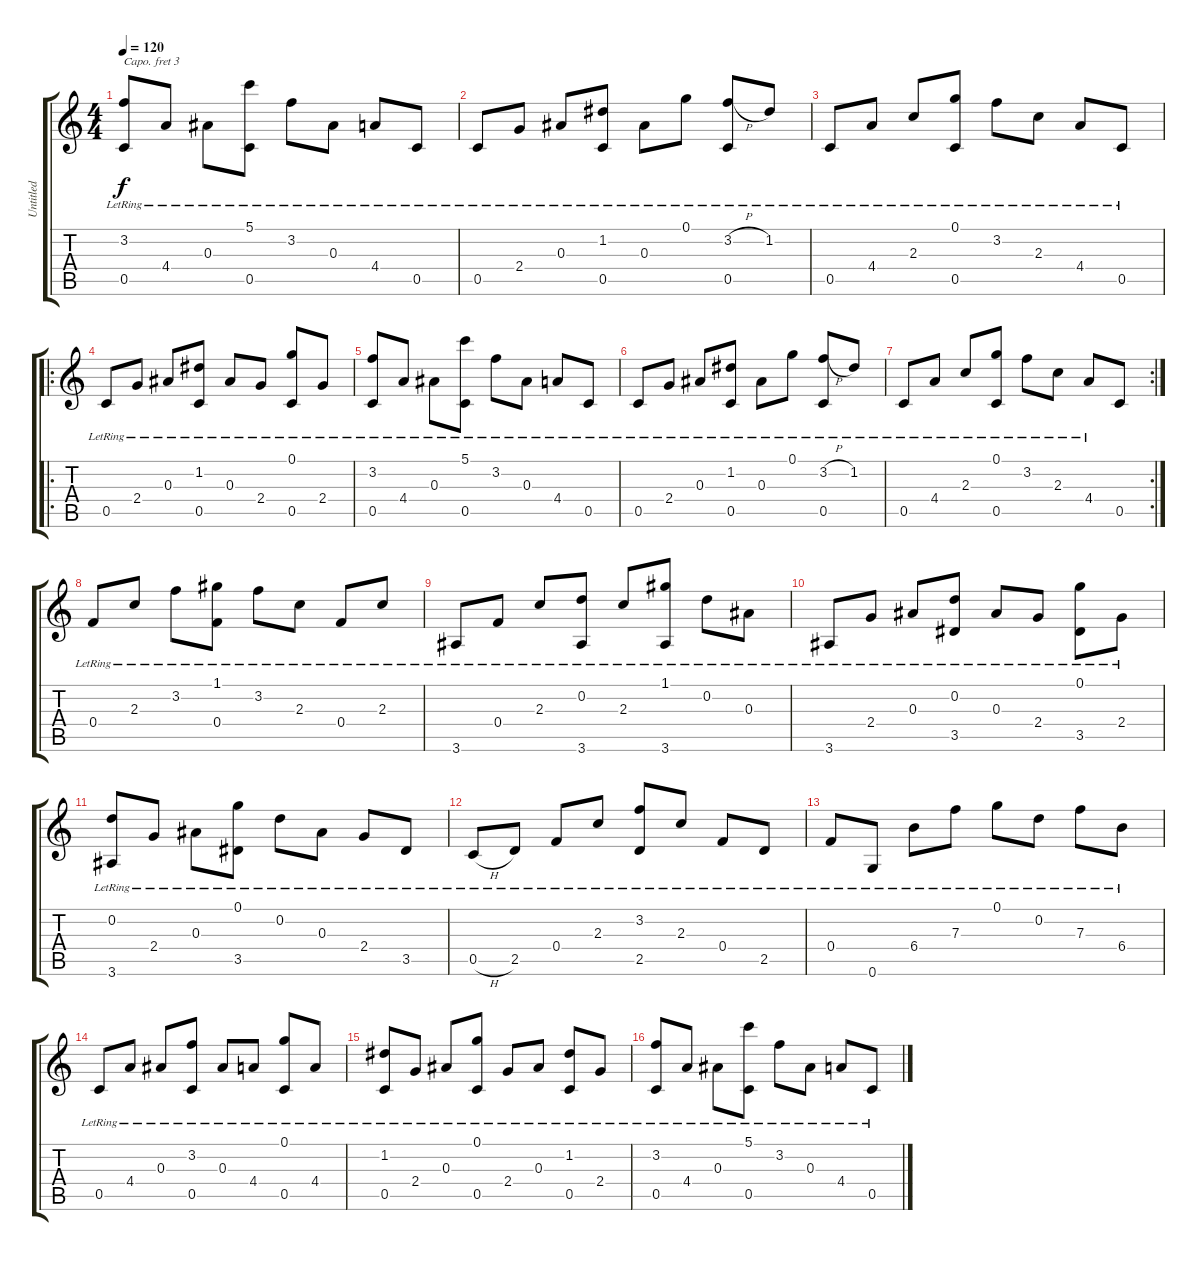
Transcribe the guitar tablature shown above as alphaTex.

\track ("Untitled" "Untitled") {instrument acousticguitarsteel}
\staff {score tabs}
\capo 3
\tuning (E4 B3 G3 D3 A2 E2) {hide}
\ts (4 4)
\tempo 120
\clef g2
\ks c
(3.2{lr} 0.5{lr}).8{dy f} 4.4{lr}.8 0.3{lr}.8 (5.1{lr} 0.5{lr}).8 3.2{lr}.8 0.3{lr}.8 4.4{lr}.8 0.5{lr}.8 |
0.5{lr}.8 2.4{lr}.8 0.3{lr}.8 (1.2{lr} 0.5{lr}).8 0.3{lr}.8 0.1{lr}.8 (3.2{h lr} 0.5{lr}).8 1.2{lr}.8 |
0.5{lr}.8 4.4{lr}.8 2.3{lr}.8 (0.1{lr} 0.5{lr}).8 3.2{lr}.8 2.3{lr}.8 4.4{lr}.8 0.5{lr}.8 |
\ro
0.5{lr}.8 2.4{lr}.8 0.3{lr}.8 (1.2{lr} 0.5{lr}).8 0.3{lr}.8 2.4{lr}.8 (0.1{lr} 0.5{lr}).8 2.4{lr}.8 |
(3.2{lr} 0.5{lr}).8 4.4{lr}.8 0.3{lr}.8 (5.1{lr} 0.5{lr}).8 3.2{lr}.8 0.3{lr}.8 4.4{lr}.8 0.5{lr}.8 |
0.5{lr}.8 2.4{lr}.8 0.3{lr}.8 (1.2{lr} 0.5{lr}).8 0.3{lr}.8 0.1{lr}.8 (3.2{h lr} 0.5{lr}).8 1.2{lr}.8 |
\rc 2
0.5{lr}.8 4.4{lr}.8 2.3{lr}.8 (0.1{lr} 0.5{lr}).8 3.2{lr}.8 2.3{lr}.8 4.4{lr}.8 0.5.8 |
0.4{lr}.8 2.3{lr}.8 3.2{lr}.8 (1.1{lr} 0.4{lr}).8 3.2{lr}.8 2.3{lr}.8 0.4{lr}.8 2.3{lr}.8 |
3.6{lr}.8 0.4{lr}.8 2.3{lr}.8 (0.2{lr} 3.6{lr}).8 2.3{lr}.8 (1.1{lr} 3.6{lr}).8 0.2{lr}.8 0.3{lr}.8 |
3.6{lr}.8 2.4{lr}.8 0.3{lr}.8 (0.2{lr} 3.5{lr}).8 0.3{lr}.8 2.4{lr}.8 (0.1{lr} 3.5{lr}).8 2.4{lr}.8 |
(0.2{lr} 3.6{lr}).8 2.4{lr}.8 0.3{lr}.8 (0.1{lr} 3.5{lr}).8 0.2{lr}.8 0.3{lr}.8 2.4{lr}.8 3.5{lr}.8 |
0.5{h lr}.8 2.5{lr}.8 0.4{lr}.8 2.3{lr}.8 (3.2{lr} 2.5{lr}).8 2.3{lr}.8 0.4{lr}.8 2.5{lr}.8 |
0.4{lr}.8 0.6{lr}.8 6.4{lr}.8 7.3{lr}.8 0.1{lr}.8 0.2{lr}.8 7.3{lr}.8 6.4{lr}.8 |
0.5{lr}.8 4.4{lr}.8 0.3{lr}.8 (3.2{lr} 0.5{lr}).8 0.3{lr}.8 4.4{lr}.8 (0.1{lr} 0.5{lr}).8 4.4{lr}.8 |
(1.2{lr} 0.5{lr}).8 2.4{lr}.8 0.3{lr}.8 (0.1{lr} 0.5{lr}).8 2.4{lr}.8 0.3{lr}.8 (1.2{lr} 0.5{lr}).8 2.4{lr}.8 |
(3.2{lr} 0.5{lr}).8 4.4{lr}.8 0.3{lr}.8 (5.1{lr} 0.5{lr}).8 3.2{lr}.8 0.3{lr}.8 4.4{lr}.8 0.5{lr}.8
